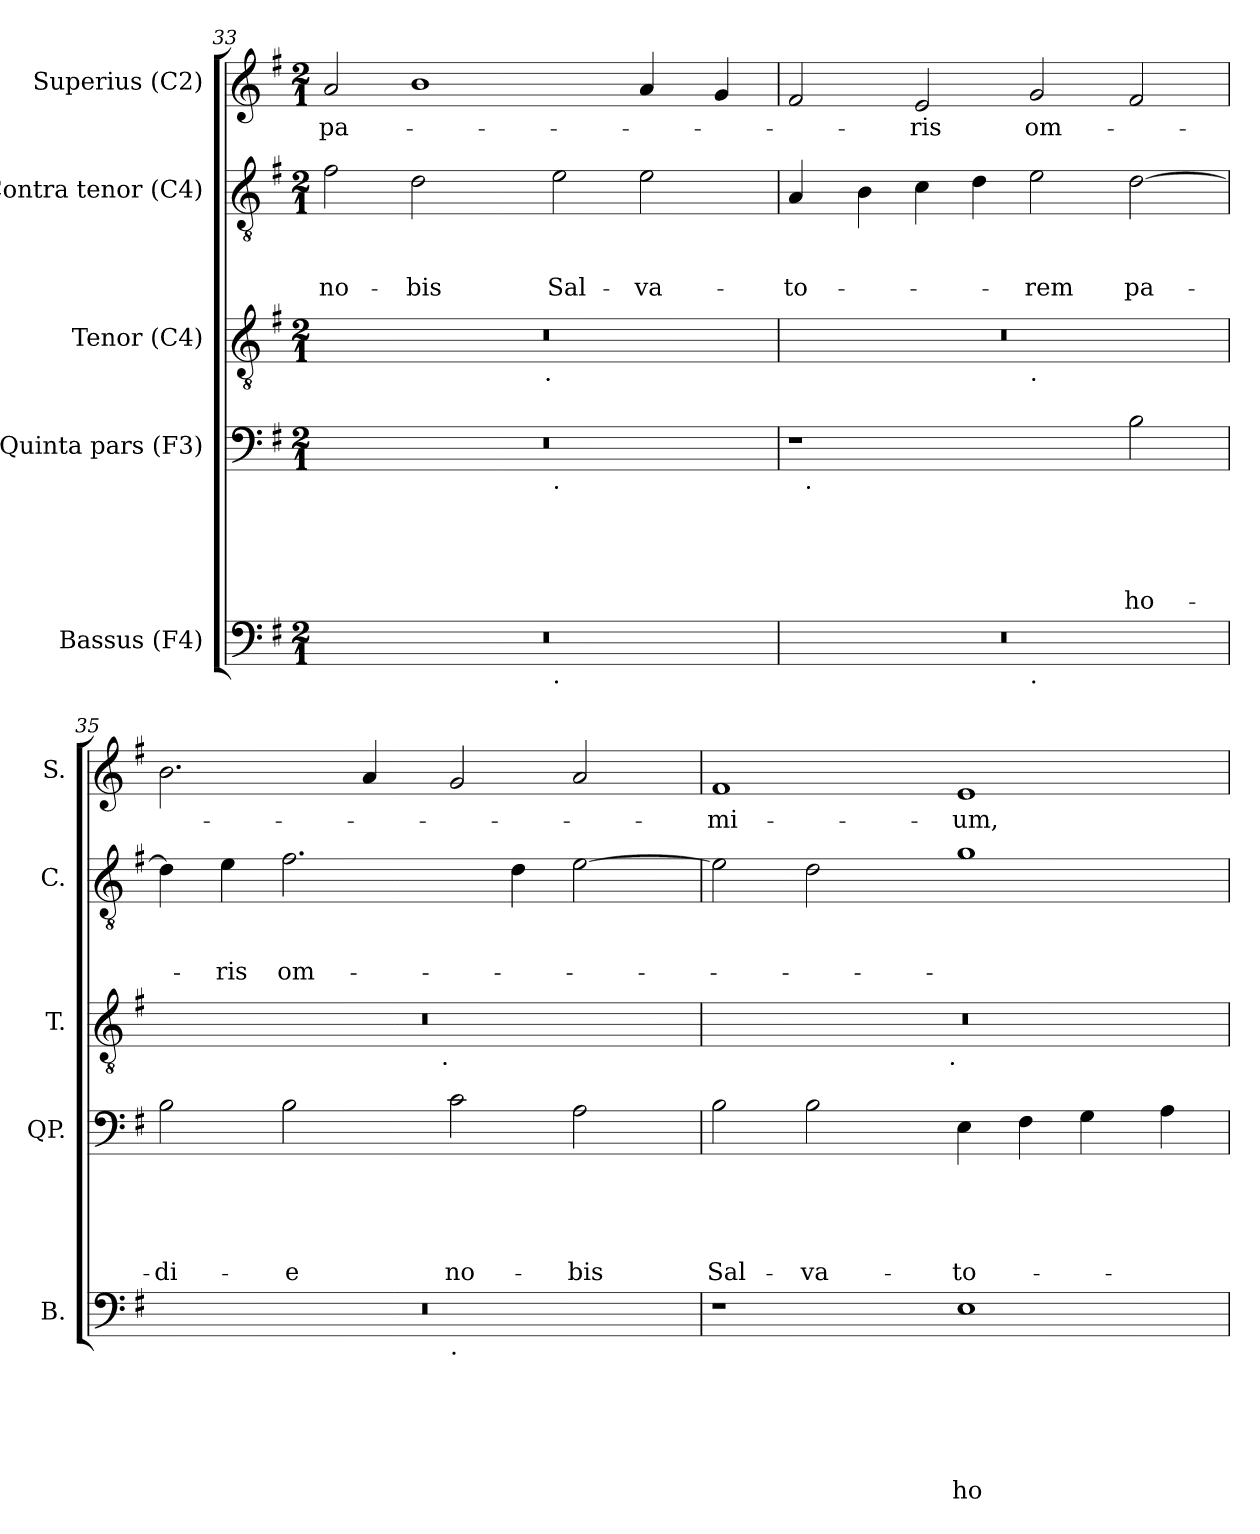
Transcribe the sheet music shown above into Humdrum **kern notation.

**kern	**text	**text	**text	**text	**text	**text	**kern	**text	**text	**text	**text	**text	**kern	**kern	**text	**text	**text	**kern	**text
*part5	*part5	*part5	*part5	*part5	*part5	*part5	*part4	*part4	*part4	*part4	*part4	*part4	*part3	*part2	*part2	*part2	*part2	*part1	*part1
*staff5	*staff5	*staff5	*staff5	*staff5	*staff5	*staff5	*staff4	*staff4	*staff4	*staff4	*staff4	*staff4	*staff3	*staff2	*staff2	*staff2	*staff2	*staff1	*staff1
*I"Bassus (F4)	*	*	*	*	*	*	*I"Quinta pars (F3)	*	*	*	*	*	*I"Tenor (C4)	*I"Contra tenor (C4)	*	*	*	*I"Superius (C2)	*
*I'B.	*	*	*	*	*	*	*I'QP.	*	*	*	*	*	*I'T.	*I'C.	*	*	*	*I'S.	*
*clefF4	*	*	*	*	*	*	*clefF4	*	*	*	*	*	*clefGv2	*clefGv2	*	*	*	*clefG2	*
*k[f#]	*	*	*	*	*	*	*k[f#]	*	*	*	*	*	*k[f#]	*k[f#]	*	*	*	*k[f#]	*
*G:	*	*	*	*	*	*	*G:	*	*	*	*	*	*G:	*G:	*	*	*	*G:	*
*M2/1	*	*	*	*	*	*	*M2/1	*	*	*	*	*	*M2/1	*M2/1	*	*	*	*M2/1	*
=33	=33	=33	=33	=33	=33	=33	=33	=33	=33	=33	=33	=33	=33	=33	=33	=33	=33	=33	=33
!	!	!	!	!	!	!	!	!	!	!	!	!	!	!	!	!	!LO:LY:b	!	!LO:LY:b
*^	*	*	*	*	*	*	*^	*	*	*	*	*	*^	*	*	*	*	*	*
0r	1ryy	.	.	.	.	.	.	0r	1ryy	.	.	.	.	.	0r	3%2ryy	2f#\	.	.	no-	2a/	pa-
!	!	!	!	!	!	!	!	!	!	!	!	!	!	!	!	!	!	!	!	!LO:LY:b	!	!
.	.	.	.	.	.	.	.	.	.	.	.	.	.	.	.	.	2d\	.	.	-bis	1b	.
.	.	.	.	.	.	.	.	.	.	.	.	.	.	.	.	6ryy	.	.	.	.	.	.
.	.	.	.	.	.	.	.	.	.	.	.	.	.	.	.	12...ryy	.	.	.	.	.	.
!	!	!	!	!	!	!	!	!	!	!	!	!	!	!	!	!LO:TX:b:t=.	!	!	!	!	!	!
.	.	.	.	.	.	.	.	.	.	.	.	.	.	.	.	3%2ryy	.	.	.	.	.	.
!	!	!	!	!	!	!	!	!	!LO:TX:b:t=.	!	!	!	!	!	!	!	!	!	!	!	!	!
!	!LO:TX:b:t=.	!	!	!	!	!	!	!	!	!	!	!	!	!	!	!	!	!	!	!	!	!
!	!	!	!	!	!	!	!	!	!	!	!	!	!	!	!	!	!	!	!	!LO:LY:b	!	!
.	1ryy	.	.	.	.	.	.	.	1ryy	.	.	.	.	.	.	.	2e\	.	.	Sal-	.	.
!	!	!	!	!	!	!	!	!	!	!	!	!	!	!	!	!	!	!	!	!LO:LY:b	!	!
.	.	.	.	.	.	.	.	.	.	.	.	.	.	.	.	.	2e\	.	.	-va-	4a/	.
.	.	.	.	.	.	.	.	.	.	.	.	.	.	.	.	3ryy	.	.	.	.	.	.
.	.	.	.	.	.	.	.	.	.	.	.	.	.	.	.	.	.	.	.	.	4g/	.
.	.	.	.	.	.	.	.	.	.	.	.	.	.	.	.	96ryy	.	.	.	.	.	.
!!LO:LB:g=z
=34	=34	=34	=34	=34	=34	=34	=34	=34	=34	=34	=34	=34	=34	=34	=34	=34	=34	=34	=34	=34	=34	=34
!	!	!	!	!	!	!	!	!	!	!	!	!	!	!	!	!	!	!	!	!LO:LY:b	!	!
0r	1ryy	.	.	.	.	.	.	1r	32ryy	.	.	.	.	.	0r	1ryy	4A/	.	.	-to-	2f#/	.
!	!	!	!	!	!	!	!	!	!LO:TX:b:t=.	!	!	!	!	!	!	!	!	!	!	!	!	!
.	.	.	.	.	.	.	.	.	1ryy	.	.	.	.	.	.	.	.	.	.	.	.	.
.	.	.	.	.	.	.	.	.	.	.	.	.	.	.	.	.	4B\	.	.	.	.	.
!	!	!	!	!	!	!	!	!	!	!	!	!	!	!	!	!	!	!	!	!	!	!LO:LY:b
.	.	.	.	.	.	.	.	.	.	.	.	.	.	.	.	.	4c\	.	.	.	2e/	-ris
.	.	.	.	.	.	.	.	.	.	.	.	.	.	.	.	.	4d\	.	.	.	.	.
!	!	!	!	!	!	!	!	!	!	!	!	!	!	!	!	!LO:TX:b:t=.	!	!	!	!	!	!
!	!LO:TX:b:t=.	!	!	!	!	!	!	!	!	!	!	!	!	!	!	!	!	!	!	!	!	!
!	!	!	!	!	!	!	!	!	!	!	!	!	!	!	!	!	!	!	!	!LO:LY:b	!	!LO:LY:b
.	1ryy	.	.	.	.	.	.	2ryy	.	.	.	.	.	.	.	1ryy	2e\	.	.	-rem	2g/	om-
.	.	.	.	.	.	.	.	.	2ryy	.	.	.	.	.	.	.	.	.	.	.	.	.
!	!	!	!	!	!	!	!	!	!	!	!	!	!	!LO:LY:b	!	!	!	!	!	!LO:LY:b	!	!
.	.	.	.	.	.	.	.	2B\	.	.	.	.	.	ho-	.	.	[>2d\	.	.	pa-	2f#/	.
.	.	.	.	.	.	.	.	.	4...ryy	.	.	.	.	.	.	.	.	.	.	.	.	.
=35	=35	=35	=35	=35	=35	=35	=35	=35	=35	=35	=35	=35	=35	=35	=35	=35	=35	=35	=35	=35	=35	=35
!	!	!	!	!	!	!	!	!	!	!	!	!	!	!LO:LY:b	!	!	!	!	!	!	!	!
*	*	*	*	*	*	*	*	*v	*v	*	*	*	*	*	*	*	*	*	*	*	*	*
0r	1ryy	.	.	.	.	.	.	2B\	.	.	.	.	-di-	0r	3%2ryy	4d\]	.	.	.	2.b\	.
!	!	!	!	!	!	!	!	!	!	!	!	!	!	!	!	!	!	!	!LO:LY:b	!	!
.	.	.	.	.	.	.	.	.	.	.	.	.	.	.	.	4e\	.	.	-ris	.	.
!	!	!	!	!	!	!	!	!	!	!	!	!	!LO:LY:b	!	!	!	!	!	!LO:LY:b	!	!
.	.	.	.	.	.	.	.	2B\	.	.	.	.	-e	.	.	2.f#\	.	.	om-	.	.
.	.	.	.	.	.	.	.	.	.	.	.	.	.	.	6ryy	.	.	.	.	.	.
.	.	.	.	.	.	.	.	.	.	.	.	.	.	.	.	.	.	.	.	4a/	.
.	.	.	.	.	.	.	.	.	.	.	.	.	.	.	12...ryy	.	.	.	.	.	.
!	!	!	!	!	!	!	!	!	!	!	!	!	!	!	!LO:TX:b:t=.	!	!	!	!	!	!
.	.	.	.	.	.	.	.	.	.	.	.	.	.	.	3%2ryy	.	.	.	.	.	.
!	!LO:TX:b:t=.	!	!	!	!	!	!	!	!	!	!	!	!	!	!	!	!	!	!	!	!
!	!	!	!	!	!	!	!	!	!	!	!	!	!LO:LY:b	!	!	!	!	!	!	!	!
.	1ryy	.	.	.	.	.	.	2c\	.	.	.	.	no-	.	.	.	.	.	.	2g/	.
.	.	.	.	.	.	.	.	.	.	.	.	.	.	.	.	4d\	.	.	.	.	.
!	!	!	!	!	!	!	!	!	!	!	!	!	!LO:LY:b	!	!	!	!	!	!	!	!
.	.	.	.	.	.	.	.	2A\	.	.	.	.	-bis	.	.	[>2e\	.	.	.	2a/	.
.	.	.	.	.	.	.	.	.	.	.	.	.	.	.	3ryy	.	.	.	.	.	.
.	.	.	.	.	.	.	.	.	.	.	.	.	.	.	96ryy	.	.	.	.	.	.
=36	=36	=36	=36	=36	=36	=36	=36	=36	=36	=36	=36	=36	=36	=36	=36	=36	=36	=36	=36	=36	=36
!	!	!	!	!	!	!	!	!	!	!	!	!	!LO:LY:b	!	!	!	!	!	!	!	!LO:LY:b
*v	*v	*	*	*	*	*	*	*	*	*	*	*	*	*	*	*	*	*	*	*	*
1r	.	.	.	.	.	.	2B\	.	.	.	.	Sal-	0r	3%2ryy	2e\]	.	.	.	1f#	-mi-
!	!	!	!	!	!	!	!	!	!	!	!	!LO:LY:b	!	!	!	!	!	!	!	!
.	.	.	.	.	.	.	2B\	.	.	.	.	-va-	.	.	2d\	.	.	.	.	.
.	.	.	.	.	.	.	.	.	.	.	.	.	.	6ryy	.	.	.	.	.	.
.	.	.	.	.	.	.	.	.	.	.	.	.	.	12...ryy	.	.	.	.	.	.
!	!	!	!	!	!	!	!	!	!	!	!	!	!	!LO:TX:b:t=.	!	!	!	!	!	!
.	.	.	.	.	.	.	.	.	.	.	.	.	.	3%2ryy	.	.	.	.	.	.
!	!	!	!	!	!	!LO:LY:b	!	!	!	!	!	!LO:LY:b	!	!	!	!	!	!	!	!LO:LY:b
1E	.	.	.	.	.	ho-	4E\	.	.	.	.	-to-	.	.	1g	.	.	.	1e	-um,
.	.	.	.	.	.	.	4F#\	.	.	.	.	.	.	.	.	.	.	.	.	.
.	.	.	.	.	.	.	4G\	.	.	.	.	.	.	.	.	.	.	.	.	.
.	.	.	.	.	.	.	.	.	.	.	.	.	.	3ryy	.	.	.	.	.	.
.	.	.	.	.	.	.	4A\	.	.	.	.	.	.	.	.	.	.	.	.	.
.	.	.	.	.	.	.	.	.	.	.	.	.	.	96ryy	.	.	.	.	.	.
*	*	*	*	*	*	*	*	*	*	*	*	*	*v	*v	*	*	*	*	*	*
=	=	=	=	=	=	=	=	=	=	=	=	=	=	=	=	=	=	=	=
*-	*-	*-	*-	*-	*-	*-	*-	*-	*-	*-	*-	*-	*-	*-	*-	*-	*-	*-	*-
